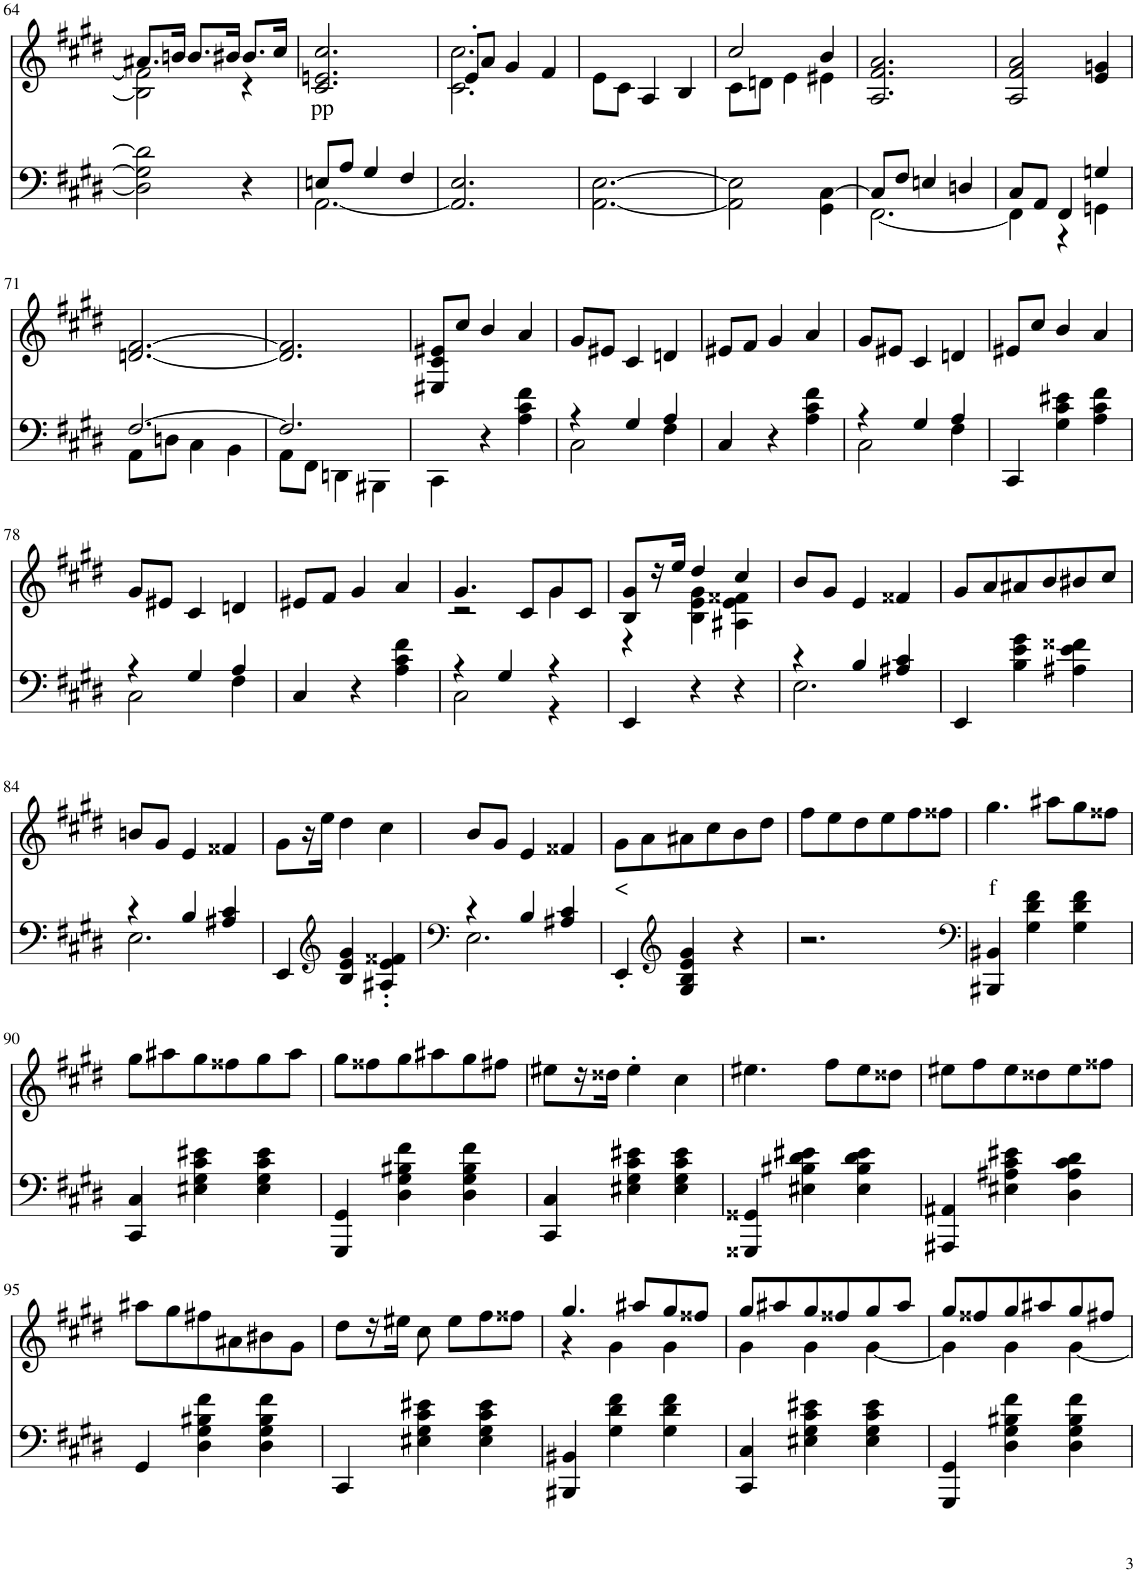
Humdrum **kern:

**kern	**kern	**text
*part2	*part1	*part1
*staff2	*staff1	*staff1
*I"Piano	*I"Piano	*
*I'Pno	*I'Pno	*
!!LO:PB:g=z
*clefF4	*clefG2	*
*k[f#c#g#d#]	*k[f#c#g#d#]	*
*c#:	*c#:	*
*M3/4	*M3/4	*
=64	=64	=64
*	*^	*
2D#\] 2G#\] 2d#\]	8.a#X/L	2B#\] 2f#\]	.
.	16bn/Jk	.	.
.	8.b/L	.	.
.	16b#X/Jk	.	.
4r	8.b#/L	4r	.
.	16cc#/Jk	.	.
*	*v	*v	*
=65	=65	=65
*^	*	*
!	!	!	!LO:LY:b
8En/L	[2.AA\	2.c#/ 2.en/ 2.cc#/	pp
8A/J	.	.	.
4G#/	.	.	.
4F#/	.	.	.
*v	*v	*	*
=66	=66	=66
*	*^	*
2.AA/] 2.E/	8e'/L	2.c#\ 2.cc#\	.
.	8a/J	.	.
.	4g#/	.	.
.	4f#/	.	.
*	*v	*v	*
=67	=67	=67
[2.AA\ [2.E\	8e\L	.
.	8c#\J	.
.	4A/	.
.	4B/	.
=68	=68	=68
*	*^	*
2AA\] 2E\]	2cc#/	8c#\L	.
.	.	8dn\J	.
.	.	4e\	.
4GG#\ [4C#\	4b/	4e#X\	.
*	*v	*v	*
=69	=69	=69
*^	*	*
8C#/L]	[2.FF#\	2.A/ 2.f#/ 2.a/	.
8F#/J	.	.	.
4En/	.	.	.
4Dn/	.	.	.
=70	=70	=70	=70
8C#/L	4FF#\]	2A/ 2f#/ 2a/	.
8AA/J	.	.	.
4FF#/	4r	.	.
4Gn/	4GGn\	4e/ 4gn/	.
!!LO:LB:g=z
=71	=71	=71	=71
[2.F#/	8AA\L	[2.dn/ [2.f#/	.
.	8Dn\J	.	.
.	4C#\	.	.
.	4BB\	.	.
=72	=72	=72	=72
2.F#/]	8AA\L	2.d/] 2.f#/]	.
.	8FF#\J	.	.
.	4DDn\	.	.
.	4BBB#X\	.	.
*v	*v	*	*
=73	=73	=73
4CC#\	8E#X/ 8c#/ 8e#X/L	.
.	8cc#/J	.
4r	4b/	.
4A\ 4c#\ 4f#\	4a/	.
=74	=74	=74
*^	*	*
4r	2C#\	8g#/L	.
.	.	8e#X/J	.
4G#/	.	4c#/	.
4A/	4F#\	4dn/	.
*v	*v	*	*
=75	=75	=75
4C#/	8e#X/L	.
.	8f#/J	.
4r	4g#/	.
4A\ 4c#\ 4f#\	4a/	.
=76	=76	=76
*^	*	*
4r	2C#\	8g#/L	.
.	.	8e#X/J	.
4G#/	.	4c#/	.
4A/	4F#\	4dn/	.
*v	*v	*	*
=77	=77	=77
4CC#/	8e#X/L	.
.	8cc#/J	.
4G#\ 4c#\ 4e#X\	4b/	.
4A\ 4c#\ 4f#\	4a/	.
!!LO:LB:g=z
=78	=78	=78
*^	*	*
4r	2C#\	8g#/L	.
.	.	8e#X/J	.
4G#/	.	4c#/	.
4A/	4F#\	4dn/	.
*v	*v	*	*
=79	=79	=79
4C#/	8e#X/L	.
.	8f#/J	.
4r	4g#/	.
4A\ 4c#\ 4f#\	4a/	.
=80	=80	=80
*^	*^	*
4r	2C#\	4.g#/	2r	.
4G#/	.	.	.	.
.	.	8c#/L	.	.
4r	4r	8g#/	4g#\	.
.	.	8c#/J	.	.
*v	*v	*	*	*
=81	=81	=81	=81
4EE/	8B/ 8g#/L	4r	.
.	16r	.	.
.	16ee/JJ	.	.
4r	4dd#/	4B\ 4e\ 4g#\	.
4r	4cc#/	4A#X\ 4e\ 4f##X\	.
*	*v	*v	*
=82	=82	=82
*^	*	*
4r	2.E\	8b/L	.
.	.	8g#/J	.
4B/	.	4e/	.
4A#X/ 4c#/	.	4f##X/	.
*v	*v	*	*
=83	=83	=83
4EE/	8g#/L	.
.	8a/	.
4B\ 4e\ 4g#\	8a#X/	.
.	8b/	.
4A#X\ 4e\ 4f##X\	8b#X/	.
.	8cc#/J	.
!!LO:LB:g=z
=84	=84	=84
*^	*	*
4r	2.E\	8bn/L	.
.	.	8g#/J	.
4B/	.	4e/	.
4A#X/ 4c#/	.	4f##X/	.
*v	*v	*	*
=85	=85	=85
4EE/	8g#\L	.
.	16r	.
.	16ee\JJ	.
*clefG2	*	*
4B/ 4e/ 4g#/	4dd#\	.
4A#X/' 4e/' 4f##X/'	4cc#\	.
=86	=86	=86
*clefF4	*	*
*^	*	*
4r	2.E\	8b/L	.
.	.	8g#/J	.
4B/	.	4e/	.
4A#X/ 4c#/	.	4f##X/	.
*v	*v	*	*
=87	=87	=87
!	!	!LO:LY:b
4EE'/	8g#\L	<
.	8a\	.
*clefG2	*	*
4G#/ 4B/ 4e/ 4g#/	8a#X\	.
.	8cc#\	.
4r	8b\	.
.	8dd#\J	.
=88	=88	=88
2.r	8ff#\L	.
.	8ee\	.
.	8dd#\	.
.	8ee\	.
.	8ff#\	.
.	8ff##X\J	.
=89	=89	=89
*clefF4	*	*
!	!	!LO:LY:b
4BBB#X/ 4BB#X/	4.gg#\	f
4G#\ 4d#\ 4f#\	.	.
.	8aa#X\L	.
4G#\ 4d#\ 4f#\	8gg#\	.
.	8ff##X\J	.
!!LO:LB:g=z
=90	=90	=90
4CC#/ 4C#/	8gg#\L	.
.	8aa#X\	.
4E#X\ 4G#\ 4c#\ 4e#X\	8gg#\	.
.	8ff##X\	.
4E#\ 4G#\ 4c#\ 4e#\	8gg#\	.
.	8aa#\J	.
=91	=91	=91
4GGG#/ 4GG#/	8gg#\L	.
.	8ff##X\	.
4D#\ 4G#\ 4B#X\ 4f#\	8gg#\	.
.	8aa#X\	.
4D#\ 4G#\ 4B#\ 4f#\	8gg#\	.
.	8ff#X\J	.
=92	=92	=92
4CC#/ 4C#/	8ee#X\L	.
.	16r	.
.	16dd##X\JJ	.
4E#X\ 4G#\ 4c#\ 4e#X\	4ee#'\	.
4E#\ 4G#\ 4c#\ 4e#\	4cc#\	.
=93	=93	=93
4GGG##X/ 4GG##X/	4.ee#X\	.
4E#X\ 4B#X\ 4d#\ 4e#X\	.	.
.	8ff#\L	.
4E#\ 4B#\ 4d#\ 4e#\	8ee#\	.
.	8dd##X\J	.
=94	=94	=94
4AAA#X/ 4AA#X/	8ee#X\L	.
.	8ff#\	.
4E#X\ 4A#X\ 4c#\ 4e#X\	8ee#\	.
.	8dd##X\	.
4D#\ 4A#\ 4c#\ 4d#\	8ee#\	.
.	8ff##X\J	.
!!LO:LB:g=z
=95	=95	=95
4GG#/	8aa#X\L	.
.	8gg#\	.
4D#\ 4G#\ 4B#X\ 4f#\	8ff#X\	.
.	8a#X\	.
4D#\ 4G#\ 4B#\ 4f#\	8b#X\	.
.	8g#\J	.
=96	=96	=96
4CC#/	8dd#\L	.
.	16r	.
.	16ee#X\JJ	.
4E#X\ 4G#\ 4c#\ 4e#X\	8cc#\	.
.	8ee#\L	.
4E#\ 4G#\ 4c#\ 4e#\	8ff#\	.
.	8ff##X\J	.
=97	=97	=97
*	*^	*
4BBB#X/ 4BB#X/	4.gg#/	4r	.
4G#\ 4d#\ 4f#\	.	4g#\	.
.	8aa#X/L	.	.
4G#\ 4d#\ 4f#\	8gg#/	4g#\	.
.	8ff##X/J	.	.
=98	=98	=98	=98
4CC#/ 4C#/	8gg#/L	4g#\	.
.	8aa#X/	.	.
4E#X\ 4G#\ 4c#\ 4e#X\	8gg#/	4g#\	.
.	8ff##X/	.	.
4E#\ 4G#\ 4c#\ 4e#\	8gg#/	[4g#\	.
.	8aa#/J	.	.
=99	=99	=99	=99
4GGG#/ 4GG#/	8gg#/L	4g#\]	.
.	8ff##X/	.	.
4D#\ 4G#\ 4B#X\ 4f#\	8gg#/	4g#\	.
.	8aa#X/	.	.
4D#\ 4G#\ 4B#\ 4f#\	8gg#/	[4g#\	.
.	8ff#X/J	.	.
*	*v	*v	*
=	=	=
*-	*-	*-
